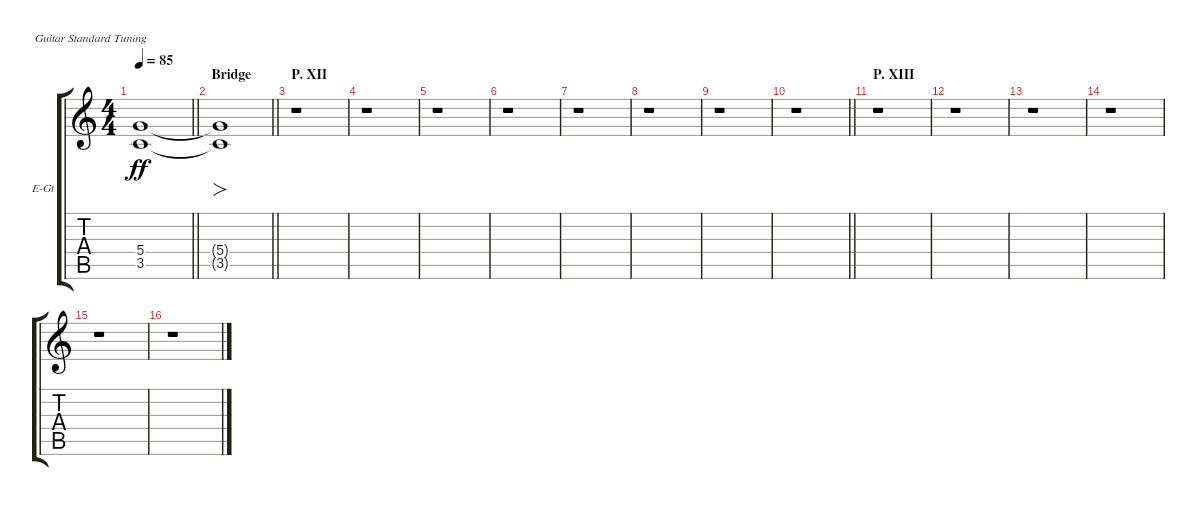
\bracketExtendMode groupsimilarinstruments
\firstSystemTrackNameOrientation horizontal
\otherSystemsTrackNameOrientation horizontal
\track ("Rhytm Guitar (Left) (Drive)" "E-Gt") {instrument distortionguitar}
\staff {score tabs}
\tuning (E4 B3 G3 D3 A2 E2)
\ts (4 4)
\tempo 85
\clef g2
\barLineRight lightlight
\ks c
(5.4{t} 3.5{t}).1{dy ff} |
\section ("" "Bridge")
\barLineRight lightlight
(5.4{t} 3.5{t}).1{fo} |
\section ("" "P. XII")
r.1 |
r.1 |
r.1 |
r.1 |
r.1 |
r.1 |
r.1 |
\barLineRight lightlight
r.1 |
\section ("" "P. XIII")
r.1 |
r.1 |
r.1 |
r.1 |
r.1 |
r.1
